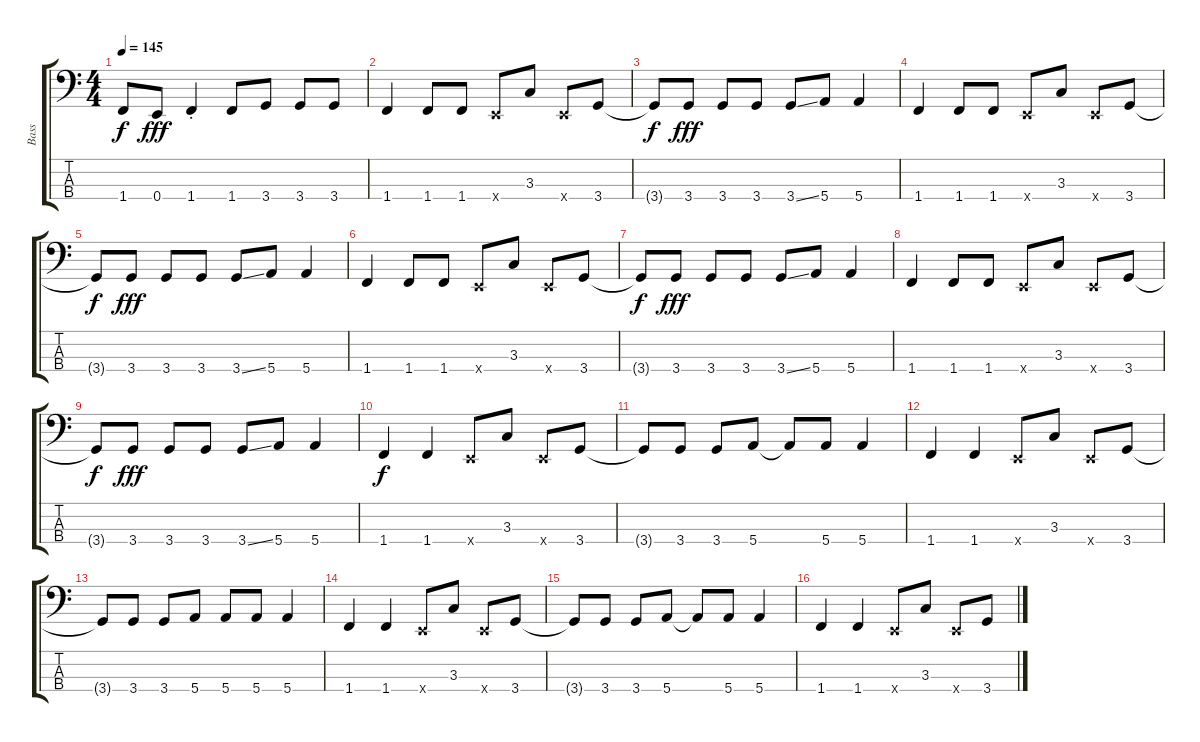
\track ("Bass" "Bass") {instrument electricbasspick}
\staff {score tabs}
\tuning (G2 D2 A1 E1) {hide}
\ts (4 4)
\tempo 145
\clef f4
\ks c
1.4{t}.8{dy f} 0.4.8{dy fff} 1.4{st}.4 1.4.8 3.4.8 3.4.8 3.4.8 |
1.4.4 1.4.8 1.4.8 0.4{x}.8 3.3.8 0.4{x}.8 3.4.8 |
3.4{t}.8{dy f} 3.4.8{dy fff} 3.4.8 3.4.8 3.4{ss}.8 5.4.8 5.4.4 |
1.4.4 1.4.8 1.4.8 0.4{x}.8 3.3.8 0.4{x}.8 3.4.8 |
3.4{t}.8{dy f} 3.4.8{dy fff} 3.4.8 3.4.8 3.4{ss}.8 5.4.8 5.4.4 |
1.4.4 1.4.8 1.4.8 0.4{x}.8 3.3.8 0.4{x}.8 3.4.8 |
3.4{t}.8{dy f} 3.4.8{dy fff} 3.4.8 3.4.8 3.4{ss}.8 5.4.8 5.4.4 |
1.4.4 1.4.8 1.4.8 0.4{x}.8 3.3.8 0.4{x}.8 3.4.8 |
3.4{t}.8{dy f} 3.4.8{dy fff} 3.4.8 3.4.8 3.4{ss}.8 5.4.8 5.4.4 |
1.4.4{dy f} 1.4.4 0.4{x}.8 3.3.8 0.4{x}.8 3.4.8 |
3.4{t}.8 3.4.8 3.4.8 5.4.8 5.4{t}.8 5.4.8 5.4.4 |
1.4.4 1.4.4 0.4{x}.8 3.3.8 0.4{x}.8 3.4.8 |
3.4{t}.8 3.4.8 3.4.8 5.4.8 5.4.8 5.4.8 5.4.4 |
1.4.4 1.4.4 0.4{x}.8 3.3.8 0.4{x}.8 3.4.8 |
3.4{t}.8 3.4.8 3.4.8 5.4.8 5.4{t}.8 5.4.8 5.4.4 |
1.4.4 1.4.4 0.4{x}.8 3.3.8 0.4{x}.8 3.4.8
